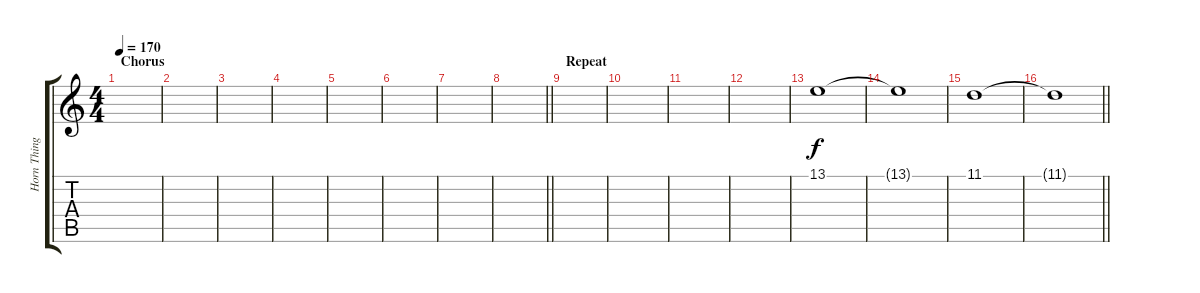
\track ("Horn Things?" "Horn Thing") {instrument tuba}
\staff {score tabs}
\tuning (Eb4 Bb3 Gb3 Db3 Ab2 Db2) {hide}
\ts (4 4)
\section ("" "Chorus")
\tempo 170
\clef g2
\ks c
|
|
|
|
|
|
|
\barLineRight lightlight
|
\section ("" "Repeat")
|
|
|
|
13.1.1{instrument tuba} |
13.1{t}.1 |
11.1.1 |
\barLineRight lightlight
11.1{t}.1
